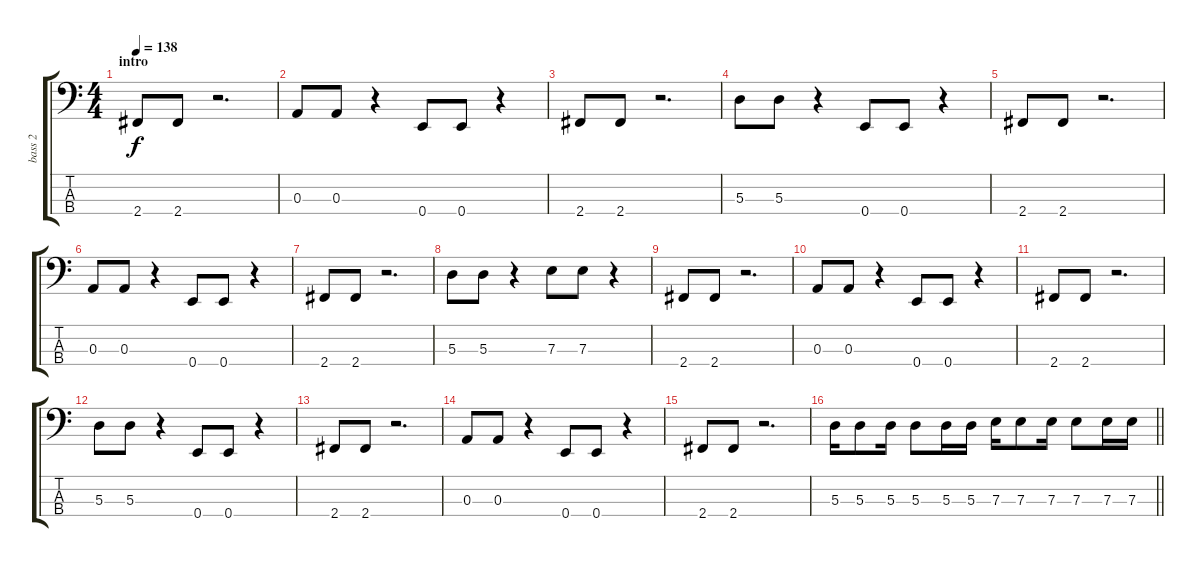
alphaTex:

\track ("bass 2" "bass 2") {instrument electricbassfinger}
\staff {score tabs}
\tuning (G2 D2 A1 E1) {hide}
\ts (4 4)
\section ("" "intro")
\tempo 138
\clef f4
\ks c
2.4.8{dy f instrument electricbassfinger} 2.4.8 r.2{d} |
0.3.8 0.3.8 r.4 0.4.8 0.4.8 r.4 |
2.4.8 2.4.8 r.2{d} |
5.3.8 5.3.8 r.4 0.4.8 0.4.8 r.4 |
2.4.8 2.4.8 r.2{d} |
0.3.8 0.3.8 r.4 0.4.8 0.4.8 r.4 |
2.4.8 2.4.8 r.2{d} |
5.3.8 5.3.8 r.4 7.3.8 7.3.8 r.4 |
2.4.8 2.4.8 r.2{d} |
0.3.8 0.3.8 r.4 0.4.8 0.4.8 r.4 |
2.4.8 2.4.8 r.2{d} |
5.3.8 5.3.8 r.4 0.4.8 0.4.8 r.4 |
2.4.8 2.4.8 r.2{d} |
0.3.8 0.3.8 r.4 0.4.8 0.4.8 r.4 |
2.4.8 2.4.8 r.2{d} |
\barLineRight lightlight
5.3.16 5.3.8 5.3.16 5.3.8 5.3.16 5.3.16 7.3.16 7.3.8 7.3.16 7.3.8 7.3.16 7.3.16
